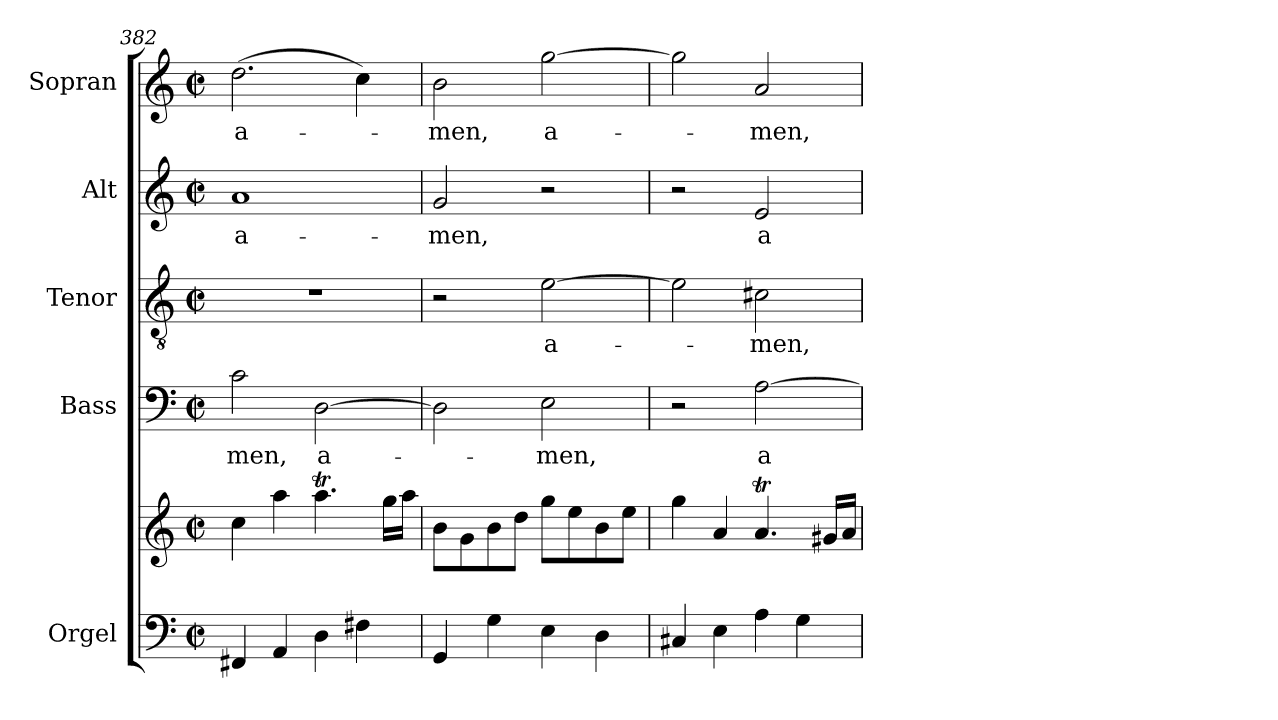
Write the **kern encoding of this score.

**kern	**kern	**kern	**text	**kern	**text	**kern	**text	**kern	**text
*part5	*part5	*part4	*part4	*part3	*part3	*part2	*part2	*part1	*part1
*staff6	*staff5	*staff4	*staff4	*staff3	*staff3	*staff2	*staff2	*staff1	*staff1
*I"Orgel	*	*I"Bass	*	*I"Tenor	*	*I"Alt	*	*I"Sopran	*
*I'Org.	*	*I'B.	*	*I'T.	*	*I'A.	*	*I'S.	*
*clefF4	*clefG2	*clefF4	*	*clefGv2	*	*clefG2	*	*clefG2	*
*k[]	*k[]	*k[]	*	*k[]	*	*k[]	*	*k[]	*
*C:	*C:	*C:	*	*C:	*	*C:	*	*C:	*
*M2/2	*M2/2	*M2/2	*	*M2/2	*	*M2/2	*	*M2/2	*
*met(c|)	*met(c|)	*met(c|)	*	*met(c|)	*	*met(c|)	*	*met(c|)	*
=382	=382	=382	=382	=382	=382	=382	=382	=382	=382
!	!	!	!LO:LY:b	!	!	!	!LO:LY:b	!	!LO:LY:b
4FF#X/	4cc\	2c\	-men,	1r	.	1a	a-	(>2.dd\	a-
4AA/	4aa\	.	.	.	.	.	.	.	.
!	!	!	!LO:LY:b	!	!	!	!	!	!
4D\	4.aaT\	[2D\	a-	.	.	.	.	.	.
4F#X\	.	.	.	.	.	.	.	4cc\)	.
.	16gg\LL	.	.	.	.	.	.	.	.
.	16aa\JJ	.	.	.	.	.	.	.	.
=383	=383	=383	=383	=383	=383	=383	=383	=383	=383
!	!	!	!	!	!	!	!LO:LY:b	!	!LO:LY:b
4GG/	8b\L	2D\]	.	2r	.	2g/	-men,	2b\	-men,
.	8g\	.	.	.	.	.	.	.	.
4G\	8b\	.	.	.	.	.	.	.	.
.	8dd\J	.	.	.	.	.	.	.	.
!	!	!	!LO:LY:b	!	!LO:LY:b	!	!	!	!LO:LY:b
4E\	8gg\L	2E\	-men,	[2e\	a-	2r	.	[2gg\	a-
.	8ee\	.	.	.	.	.	.	.	.
4D\	8b\	.	.	.	.	.	.	.	.
.	8ee\J	.	.	.	.	.	.	.	.
=384	=384	=384	=384	=384	=384	=384	=384	=384	=384
4C#X/	4gg\	2r	.	2e\]	.	2r	.	2gg\]	.
4E\	4a/	.	.	.	.	.	.	.	.
!	!	!	!LO:LY:b	!	!LO:LY:b	!	!LO:LY:b	!	!LO:LY:b
4A\	4.aT/	[2A\	a-	2c#X\	-men,	2e/	a-	2a/	-men,
4G\	.	.	.	.	.	.	.	.	.
.	16g#X/LL	.	.	.	.	.	.	.	.
.	16a/JJ	.	.	.	.	.	.	.	.
=	=	=	=	=	=	=	=	=	=
*-	*-	*-	*-	*-	*-	*-	*-	*-	*-
